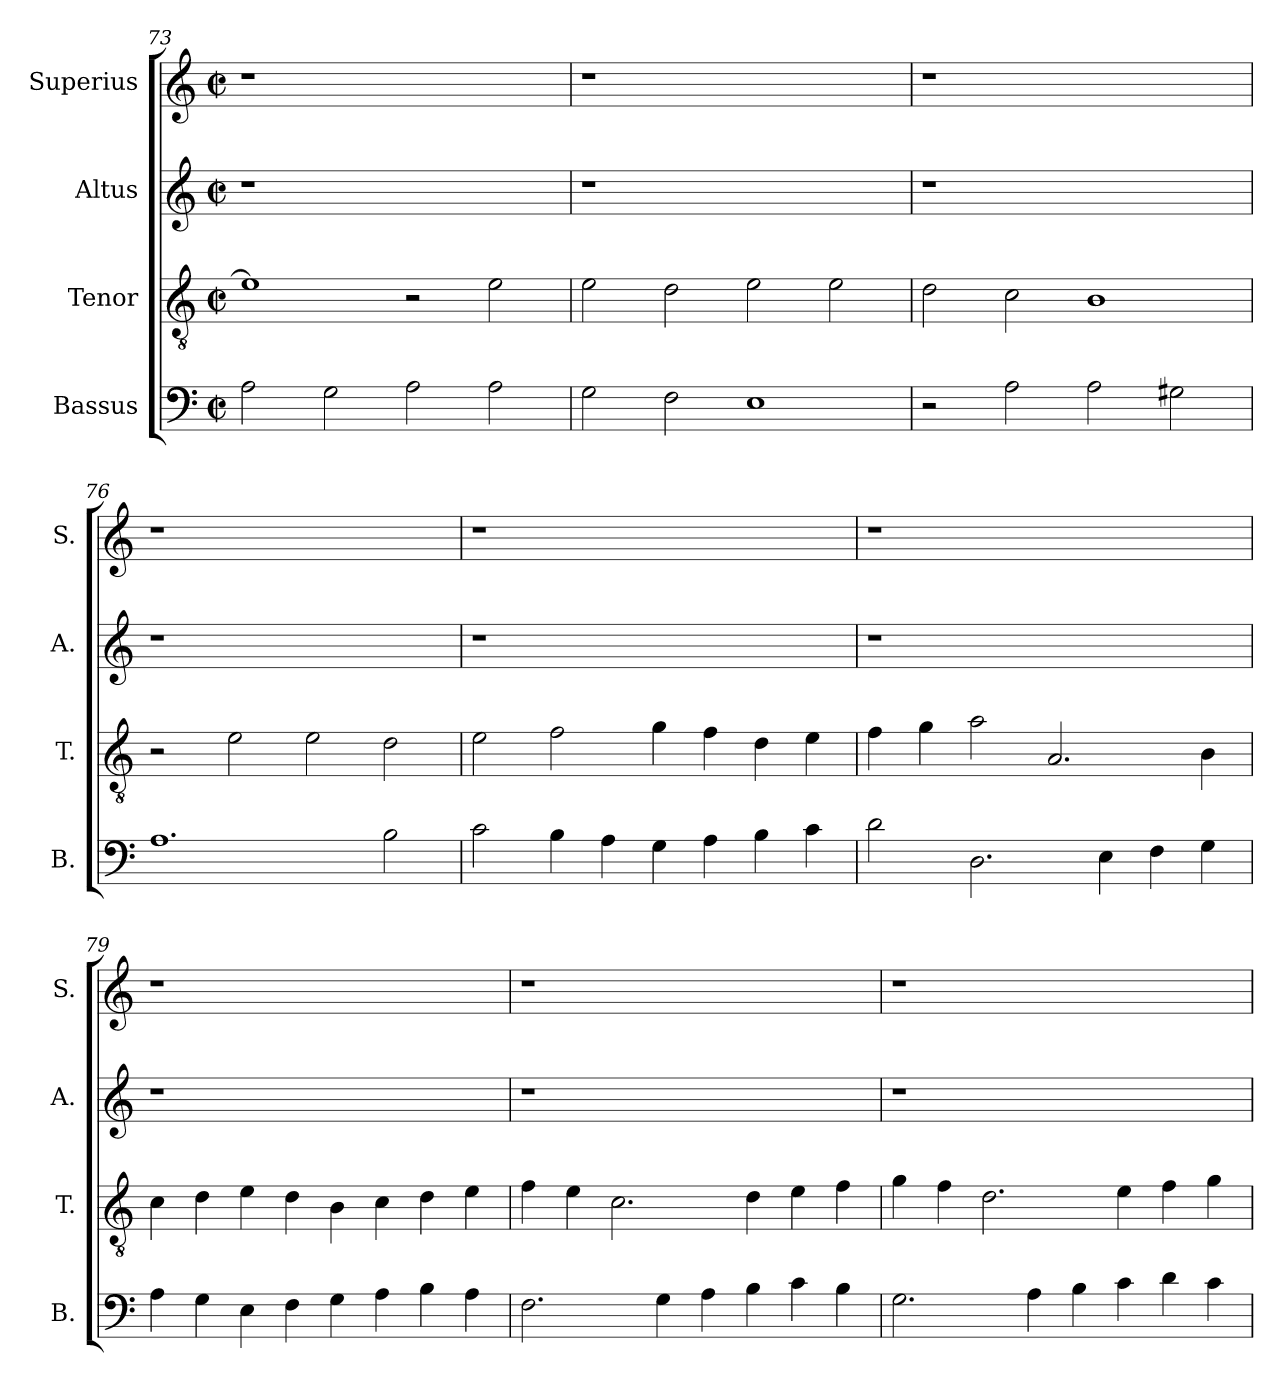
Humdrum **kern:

**kern	**kern	**kern	**kern
*part4	*part3	*part2	*part1
*staff4	*staff3	*staff2	*staff1
*I"Bassus	*I"Tenor	*I"Altus	*I"Superius
*I'B.	*I'T.	*I'A.	*I'S.
*clefF4	*clefGv2	*clefG2	*clefG2
*	*ITrd7c12	*	*
*k[]	*k[]	*k[]	*k[]
*C:	*C:	*C:	*C:
*M2/2	*M2/2	*M2/2	*M2/2
*met(c|)	*met(c|)	*met(c|)	*met(c|)
=73	=73	=73	=73
!	!	!LO:N:vis=1	!LO:N:vis=1
2Ai\	1Ei]	1r	1r
2Gi\	.	.	.
2Ai\	2r	1ryy	1ryy
2Ai\	2Ei\	.	.
=74	=74	=74	=74
!	!	!LO:N:vis=1	!LO:N:vis=1
2Gi\	2Ei\	1r	1r
2Fi\	2Di\	.	.
1Ei	2Ei\	1ryy	1ryy
.	2Ei\	.	.
!!LO:PB:g=z
=75	=75	=75	=75
!	!	!LO:N:vis=1	!LO:N:vis=1
2r	2Di\	1r	1r
2Ai\	2Ci\	.	.
2Ai\	1BBi	1ryy	1ryy
2G#Xi\	.	.	.
=76	=76	=76	=76
!	!	!LO:N:vis=1	!LO:N:vis=1
1.Ai	2r	1r	1r
.	2Ei\	.	.
.	2Ei\	1ryy	1ryy
2Bi\	2Di\	.	.
=77	=77	=77	=77
!	!	!LO:N:vis=1	!LO:N:vis=1
2ci\	2Ei\	1r	1r
4Bi\	2Fi\	.	.
4Ai\	.	.	.
4Gi\	4Gi\	1ryy	1ryy
4Ai\	4Fi\	.	.
4Bi\	4Di\	.	.
4ci\	4Ei\	.	.
=78	=78	=78	=78
!	!	!LO:N:vis=1	!LO:N:vis=1
2di\	4Fi\	1r	1r
.	4Gi\	.	.
2.Di\	2Ai\	.	.
.	2.AAi/	1ryy	1ryy
4Ei\	.	.	.
4Fi\	.	.	.
4Gi\	4BBi\	.	.
!!LO:LB:g=z
=79	=79	=79	=79
!	!	!LO:N:vis=1	!LO:N:vis=1
4Ai\	4Ci\	1r	1r
4Gi\	4Di\	.	.
4Ei\	4Ei\	.	.
4Fi\	4Di\	.	.
4Gi\	4BBi\	1ryy	1ryy
4Ai\	4Ci\	.	.
4Bi\	4Di\	.	.
4Ai\	4Ei\	.	.
=80	=80	=80	=80
!	!	!LO:N:vis=1	!LO:N:vis=1
2.Fi\	4Fi\	1r	1r
.	4Ei\	.	.
.	2.Ci\	.	.
4Gi\	.	.	.
4Ai\	.	1ryy	1ryy
4Bi\	4Di\	.	.
4ci\	4Ei\	.	.
4Bi\	4Fi\	.	.
=81	=81	=81	=81
!	!	!LO:N:vis=1	!LO:N:vis=1
2.Gi\	4Gi\	1r	1r
.	4Fi\	.	.
.	2.Di\	.	.
4Ai\	.	.	.
4Bi\	.	1ryy	1ryy
4ci\	4Ei\	.	.
4di\	4Fi\	.	.
4ci\	4Gi\	.	.
=	=	=	=
*-	*-	*-	*-
